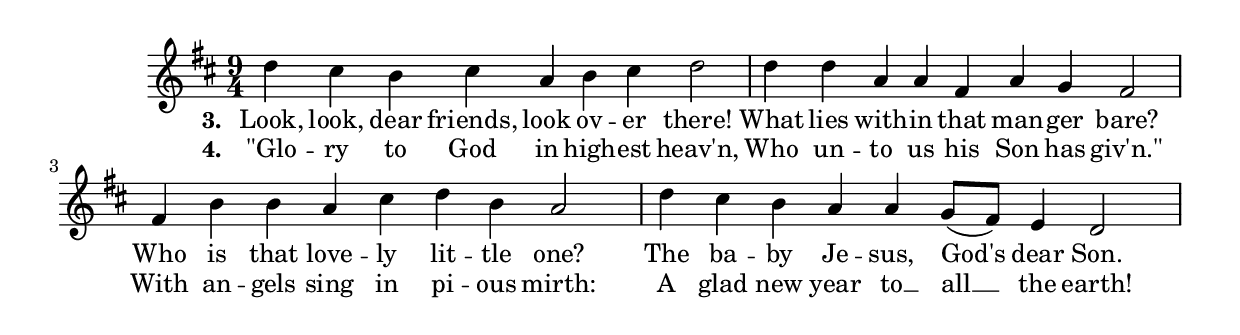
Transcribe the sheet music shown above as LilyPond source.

\version "2.12.0"

\score {
 \new Staff <<
   \new Voice = "main" \relative c'' {
     \clef treble
     \key d \major
     \time 9/4
d4 cis b cis a b cis d2
d4 d a a fis a g fis2
fis4 b b a4 cis4 d4 b4 a2
d4 cis b a a g8( fis) e4 d2 ||
}

%  \new Lyrics \lyricsto "main" {
%      \set stanza = #"1. "
% From heav'n a -- bove to earth I come
% To bring good news to ev' -- ry -- one!
% Glad ti -- dings of __  great joy __  I bring
% To all the world, and __  gla __  -- dly sing:
% }
%  \new Lyrics \lyricsto "main" {
%       \set stanza = #"2. "
% To you this night is born a child
% Of Ma -- ry, cho -- sen vir -- gin mild;
% This new -- born child __  of low __ -- ly birth
% Shall be the joy of __  all __  the earth.
% }
 \new Lyrics \lyricsto "main" {
     \set stanza = #"3. "
Look, look, dear friends, look ov -- er there!
What lies with -- in that man -- ger bare?
Who is that love -- ly lit -- tle one?
The ba -- by Je -- sus, God's dear Son.
}

\new Lyrics \lyricsto "main"{
     \set stanza = #"4. "
"\"Glo" -- ry to God in high -- est heav'n,
Who un -- to us his Son has "giv'n.\""
With an -- gels sing in pi -- ous mirth:
A glad new year to __ all __ the earth!
}

>>
}
